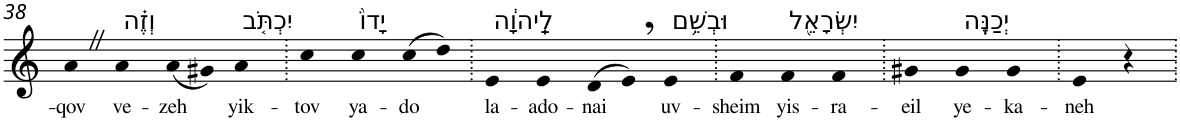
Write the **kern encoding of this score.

**kern	**text
*part1	*part1
*staff1	*staff1
*I"Piano	*
*I'Pno	*
!!LO:PB:g=z
*clefG2	*
*k[]	*
=38	=38
!	!LO:LY:b
4aZ	-qov
!LO:TX:a:t=וְזֶ֗ה	!
!	!LO:LY:b
4a	ve-
!	!LO:LY:b
(8a	-zeh
8g#X)	.
!LO:TX:a:t=יִכְתֹּ֤ב	!
!	!LO:LY:b
4a	yik-
=39.	=39.
!	!LO:LY:b
4cc	-tov
!LO:TX:a:t=יָדוֹ֙	!
!	!LO:LY:b
4cc	ya-
!	!LO:LY:b
(8cc	-do
8dd)	.
=40.	=40.
!LO:TX:a:t=לַֽיהוָ֔ה	!
!	!LO:LY:b
4e	la-
!	!LO:LY:b
4e	-ado-
!	!LO:LY:b
(>8d	-nai
8e,)	.
!LO:TX:a:t=וּבְשֵׁ֥ם	!
!	!LO:LY:b
4e	uv-
=41.	=41.
!	!LO:LY:b
4f	-sheim
!LO:TX:a:t=יִשְׂרָאֵ֖ל	!
!	!LO:LY:b
4f	yis-
!	!LO:LY:b
4f	-ra-
=42.	=42.
!	!LO:LY:b
4g#X	-eil
!LO:TX:a:t=יְכַנֶּֽה	!
!	!LO:LY:b
4g#	ye-
!	!LO:LY:b
4g#	-ka-
=43.	=43.
!	!LO:LY:b
4e	-neh
4r	.
=.	=.
*-	*-
